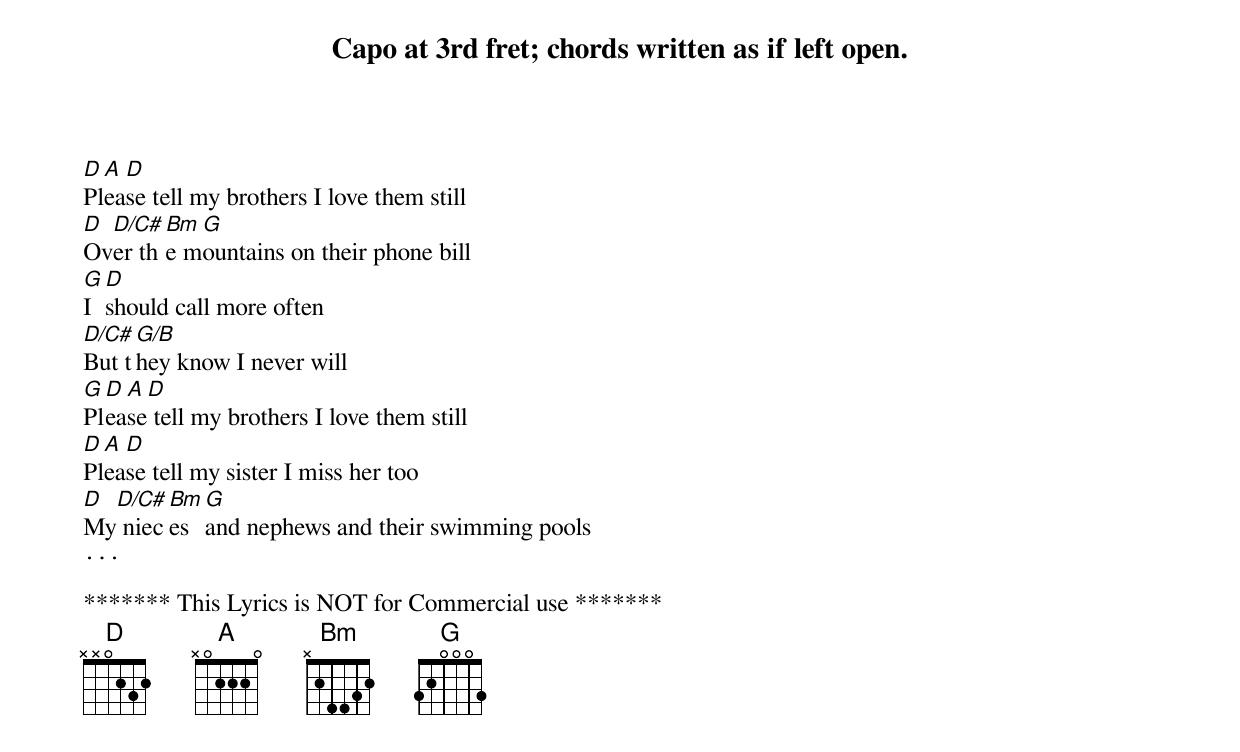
Capo at 3rd fret; chords written as if left open.
D A D
Please tell my brothers I love them still
D D/C# Bm G
Over the mountains on their phone bill
G D
I should call more often
D/C# G/B
But they know I never will
G D A D
Please tell my brothers I love them still
D A D
Please tell my sister I miss her too
D D/C# Bm G
My nieces and nephews and their swimming pools
...

******* This Lyrics is NOT for Commercial use *******
